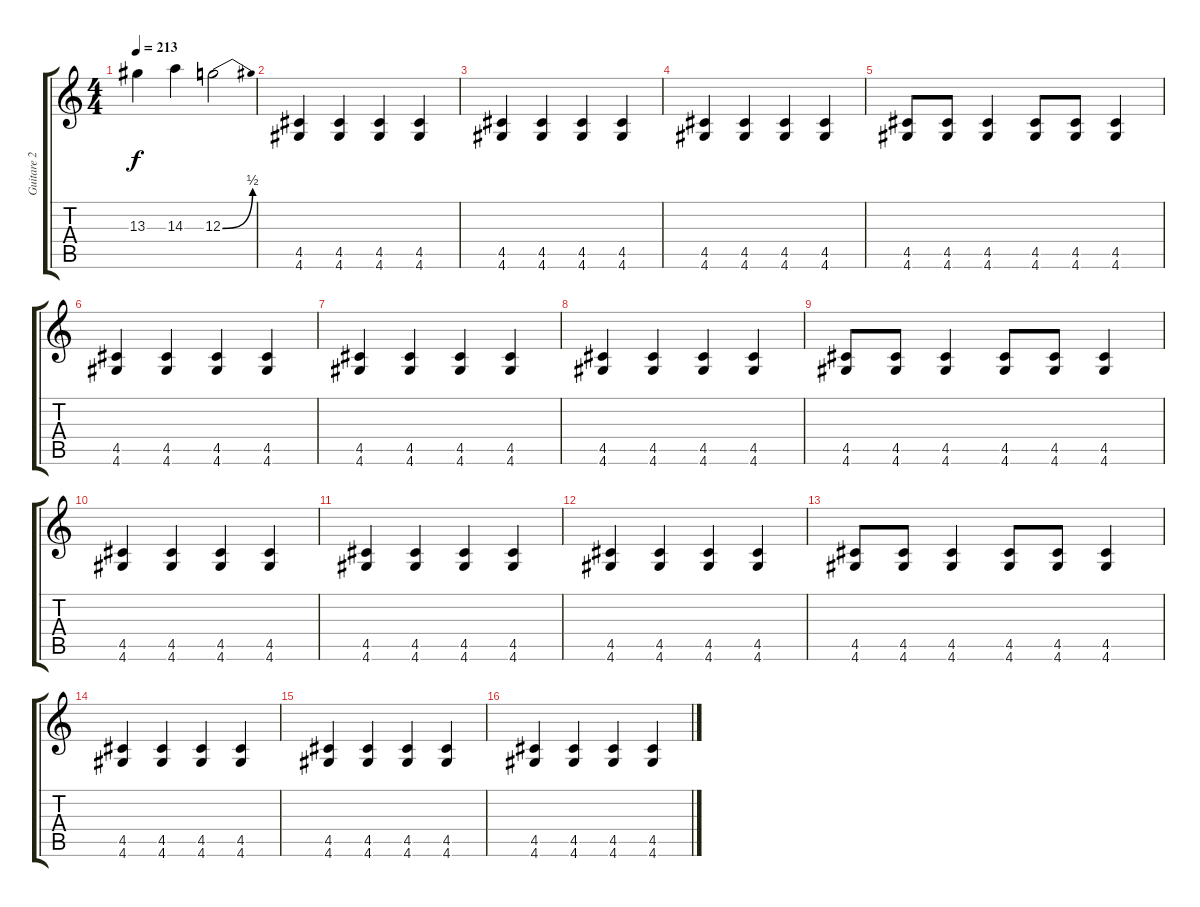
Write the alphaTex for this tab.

\track ("Guitare 2" "Guitare 2") {instrument distortionguitar}
\staff {score tabs}
\tuning (E4 B3 G3 D3 A2 E2) {hide}
\ts (4 4)
\tempo 213
\clef g2
\ks c
13.3.4{dy f} 14.3.4 12.3{be (bend 0 0 60 2)}.2 |
(4.5 4.6).4 (4.5 4.6).4 (4.5 4.6).4 (4.5 4.6).4 |
(4.5 4.6).4 (4.5 4.6).4 (4.5 4.6).4 (4.5 4.6).4 |
(4.5 4.6).4 (4.5 4.6).4 (4.5 4.6).4 (4.5 4.6).4 |
(4.5 4.6).8 (4.5 4.6).8 (4.5 4.6).4 (4.5 4.6).8 (4.5 4.6).8 (4.5 4.6).4 |
(4.5 4.6).4 (4.5 4.6).4 (4.5 4.6).4 (4.5 4.6).4 |
(4.5 4.6).4 (4.5 4.6).4 (4.5 4.6).4 (4.5 4.6).4 |
(4.5 4.6).4 (4.5 4.6).4 (4.5 4.6).4 (4.5 4.6).4 |
(4.5 4.6).8 (4.5 4.6).8 (4.5 4.6).4 (4.5 4.6).8 (4.5 4.6).8 (4.5 4.6).4 |
(4.5 4.6).4 (4.5 4.6).4 (4.5 4.6).4 (4.5 4.6).4 |
(4.5 4.6).4 (4.5 4.6).4 (4.5 4.6).4 (4.5 4.6).4 |
(4.5 4.6).4 (4.5 4.6).4 (4.5 4.6).4 (4.5 4.6).4 |
(4.5 4.6).8 (4.5 4.6).8 (4.5 4.6).4 (4.5 4.6).8 (4.5 4.6).8 (4.5 4.6).4 |
(4.5 4.6).4 (4.5 4.6).4 (4.5 4.6).4 (4.5 4.6).4 |
(4.5 4.6).4 (4.5 4.6).4 (4.5 4.6).4 (4.5 4.6).4 |
(4.5 4.6).4 (4.5 4.6).4 (4.5 4.6).4 (4.5 4.6).4
